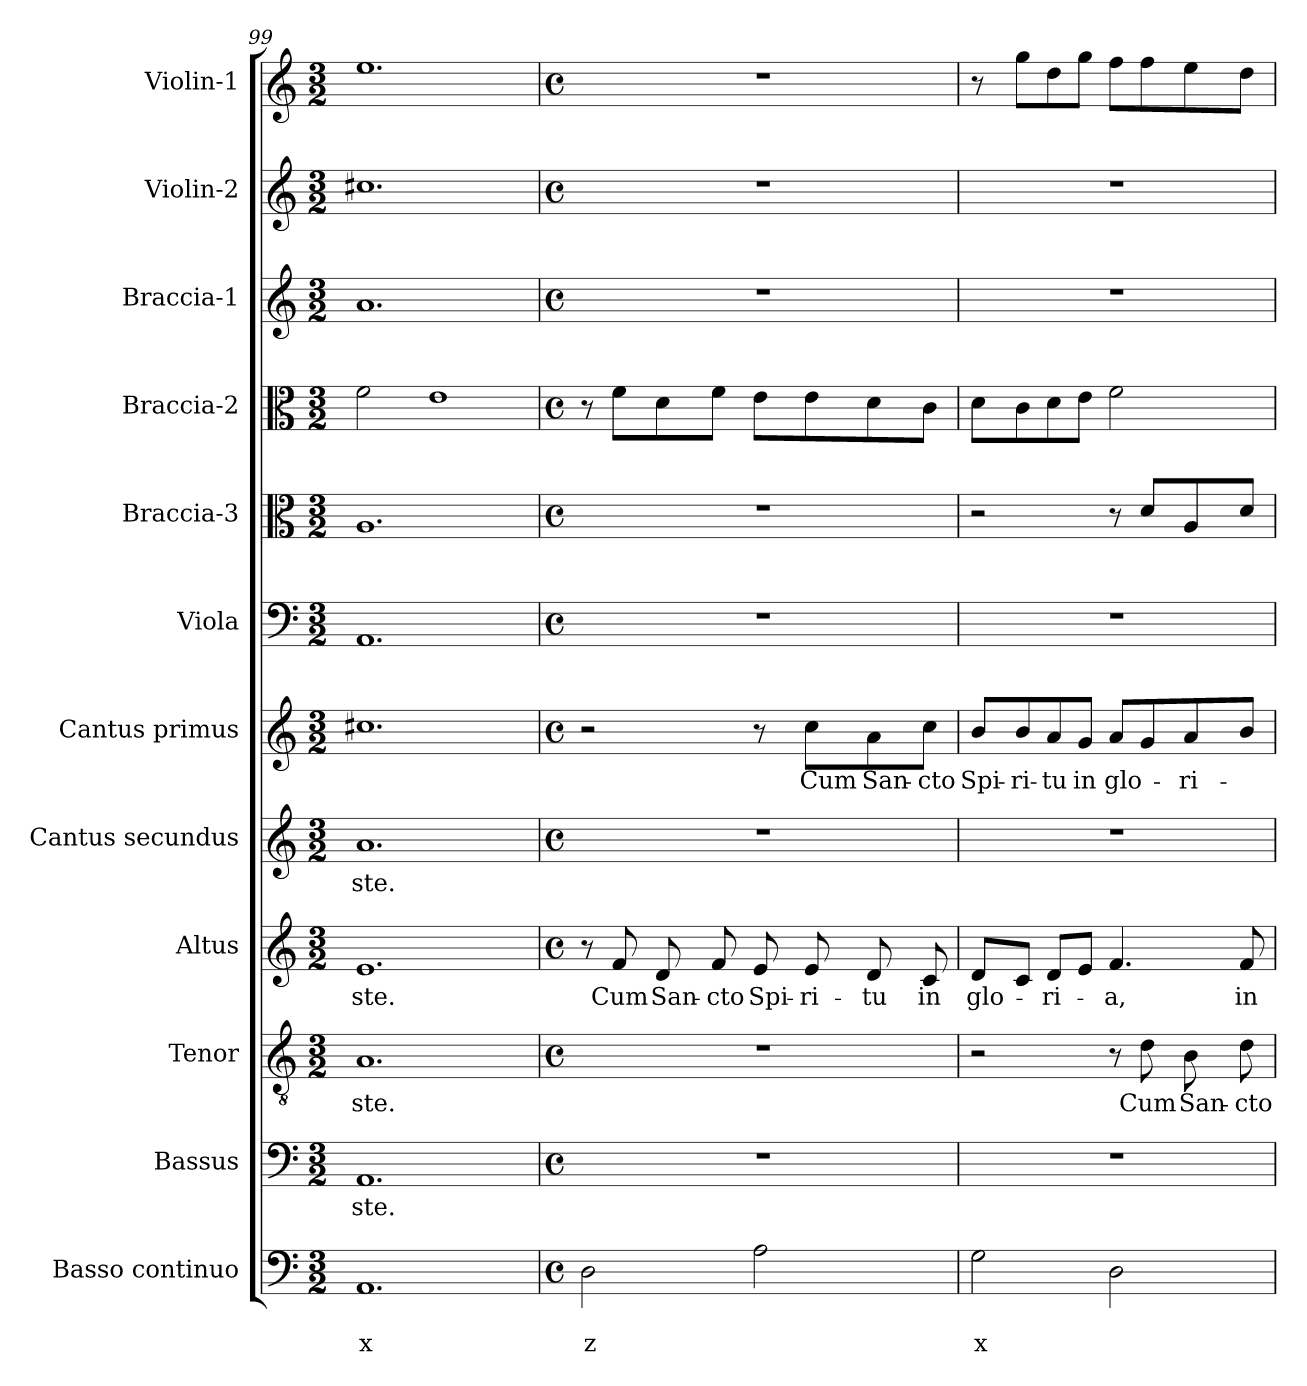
**kern	**text	**text	**kern	**text	**kern	**text	**kern	**text	**kern	**text	**kern	**text	**kern	**kern	**kern	**kern	**kern	**kern
*part12	*part12	*part12	*part11	*part11	*part10	*part10	*part9	*part9	*part8	*part8	*part7	*part7	*part6	*part5	*part4	*part3	*part2	*part1
*staff12	*staff12	*staff12	*staff11	*staff11	*staff10	*staff10	*staff9	*staff9	*staff8	*staff8	*staff7	*staff7	*staff6	*staff5	*staff4	*staff3	*staff2	*staff1
*I"Basso continuo	*	*	*I"Bassus	*	*I"Tenor	*	*I"Altus	*	*I"Cantus secundus	*	*I"Cantus primus	*	*I"Viola	*I"Braccia-3	*I"Braccia-2	*I"Braccia-1	*I"Violin-2	*I"Violin-1
*I'BC	*	*	*I'B	*	*I'T	*	*I'A	*	*I'C2	*	*I'C1	*	*I'Va	*I'Br3	*I'Br2	*I'Br1	*I'Vi2	*I'Vi1
*clefF4	*	*	*clefF4	*	*clefGv2	*	*clefG2	*	*clefG2	*	*clefG2	*	*clefF4	*clefC3	*clefC3	*clefG2	*clefG2	*clefG2
*k[]	*	*	*k[]	*	*k[]	*	*k[]	*	*k[]	*	*k[]	*	*k[]	*k[]	*k[]	*k[]	*k[]	*k[]
*C:	*	*	*C:	*	*C:	*	*C:	*	*C:	*	*C:	*	*C:	*C:	*C:	*C:	*C:	*C:
*M3/2	*	*	*M3/2	*	*M3/2	*	*M3/2	*	*M3/2	*	*M3/2	*	*M3/2	*M3/2	*M3/2	*M3/2	*M3/2	*M3/2
=99	=99	=99	=99	=99	=99	=99	=99	=99	=99	=99	=99	=99	=99	=99	=99	=99	=99	=99
!	!	!LO:LY:b	!	!	!	!	!	!	!	!	!	!	!	!	!	!	!	!
!	!	!	!	!LO:LY:b	!	!	!	!	!	!	!	!	!	!	!	!	!	!
!	!	!	!	!	!	!LO:LY:b	!	!	!	!	!	!	!	!	!	!	!	!
!	!	!	!	!	!	!	!	!LO:LY:b	!	!	!	!	!	!	!	!	!	!
!	!	!	!	!	!	!	!	!	!	!LO:LY:b	!	!	!	!	!	!	!	!
1.AA	.	x	1.AA	-ste.	1.A	-ste.	1.e	-ste.	1.a	-ste.	1.cc#X	.	1.AA	1.A	2f\	1.a	1.cc#X	1.ee
.	.	.	.	.	.	.	.	.	.	.	.	.	.	.	1e	.	.	.
!!LO:PB:g=z
=100	=100	=100	=100	=100	=100	=100	=100	=100	=100	=100	=100	=100	=100	=100	=100	=100	=100	=100
*M4/4	*	*	*M4/4	*	*M4/4	*	*M4/4	*	*M4/4	*	*M4/4	*	*M4/4	*M4/4	*M4/4	*M4/4	*M4/4	*M4/4
*met(c)	*	*	*met(c)	*	*met(c)	*	*met(c)	*	*met(c)	*	*met(c)	*	*met(c)	*met(c)	*met(c)	*met(c)	*met(c)	*met(c)
!	!	!LO:LY:b	!	!	!	!	!	!	!	!	!	!	!	!	!	!	!	!
2D\	.	z	1r	.	1r	.	8r	.	1r	.	2r	.	1r	1r	8r	1r	1r	1r
!	!	!	!	!	!	!	!	!LO:LY:b	!	!	!	!	!	!	!	!	!	!
.	.	.	.	.	.	.	8f/	Cum	.	.	.	.	.	.	8f\L	.	.	.
!	!	!	!	!	!	!	!	!LO:LY:b	!	!	!	!	!	!	!	!	!	!
.	.	.	.	.	.	.	8d/	San-	.	.	.	.	.	.	8d\	.	.	.
!	!	!	!	!	!	!	!	!LO:LY:b	!	!	!	!	!	!	!	!	!	!
.	.	.	.	.	.	.	8f/	-cto	.	.	.	.	.	.	8f\J	.	.	.
!	!	!	!	!	!	!	!	!LO:LY:b	!	!	!	!	!	!	!	!	!	!
2A\	.	.	.	.	.	.	8e/	Spi-	.	.	8r	.	.	.	8e\L	.	.	.
!	!	!	!	!	!	!	!	!LO:LY:b	!	!	!	!	!	!	!	!	!	!
!	!	!	!	!	!	!	!	!	!	!	!	!LO:LY:b	!	!	!	!	!	!
.	.	.	.	.	.	.	8e/	-ri-	.	.	8cc\L	Cum	.	.	8e\	.	.	.
!	!	!	!	!	!	!	!	!LO:LY:b	!	!	!	!	!	!	!	!	!	!
!	!	!	!	!	!	!	!	!	!	!	!	!LO:LY:b	!	!	!	!	!	!
.	.	.	.	.	.	.	8d/	-tu	.	.	8a\	San-	.	.	8d\	.	.	.
!	!	!	!	!	!	!	!	!LO:LY:b	!	!	!	!	!	!	!	!	!	!
!	!	!	!	!	!	!	!	!	!	!	!	!LO:LY:b	!	!	!	!	!	!
.	.	.	.	.	.	.	8c/	in	.	.	8cc\J	-cto	.	.	8c\J	.	.	.
=101	=101	=101	=101	=101	=101	=101	=101	=101	=101	=101	=101	=101	=101	=101	=101	=101	=101	=101
!	!	!LO:LY:b	!	!	!	!	!	!	!	!	!	!	!	!	!	!	!	!
!	!	!	!	!	!	!	!	!LO:LY:b	!	!	!	!	!	!	!	!	!	!
!	!	!	!	!	!	!	!	!	!	!	!	!LO:LY:b	!	!	!	!	!	!
2G\	.	x	1r	.	2r	.	8d/L	glo-	1r	.	8b/L	Spi-	1r	2r	8d\L	1r	1r	8r
!	!	!	!	!	!	!	!	!	!	!	!	!LO:LY:b	!	!	!	!	!	!
.	.	.	.	.	.	.	8c/J	.	.	.	8b/	-ri-	.	.	8c\	.	.	8gg\L
!	!	!	!	!	!	!	!	!LO:LY:b	!	!	!	!	!	!	!	!	!	!
!	!	!	!	!	!	!	!	!	!	!	!	!LO:LY:b	!	!	!	!	!	!
.	.	.	.	.	.	.	8d/L	-ri-	.	.	8a/	-tu	.	.	8d\	.	.	8dd\
!	!	!	!	!	!	!	!	!	!	!	!	!LO:LY:b	!	!	!	!	!	!
.	.	.	.	.	.	.	8e/J	.	.	.	8g/J	in	.	.	8e\J	.	.	8gg\J
!	!	!	!	!	!	!	!	!LO:LY:b	!	!	!	!	!	!	!	!	!	!
!	!	!	!	!	!	!	!	!	!	!	!	!LO:LY:b	!	!	!	!	!	!
2D\	.	.	.	.	8r	.	4.f/	-a,	.	.	8a/L	glo-	.	8r	2f\	.	.	8ff\L
!	!	!	!	!	!	!LO:LY:b	!	!	!	!	!	!	!	!	!	!	!	!
.	.	.	.	.	8d\	Cum	.	.	.	.	8g/	.	.	8d/L	.	.	.	8ff\
!	!	!	!	!	!	!LO:LY:b	!	!	!	!	!	!	!	!	!	!	!	!
!	!	!	!	!	!	!	!	!	!	!	!	!LO:LY:b	!	!	!	!	!	!
.	.	.	.	.	8B\	San-	.	.	.	.	8a/	-ri-	.	8A/	.	.	.	8ee\
!	!	!	!	!	!	!LO:LY:b	!	!	!	!	!	!	!	!	!	!	!	!
!	!	!	!	!	!	!	!	!LO:LY:b	!	!	!	!	!	!	!	!	!	!
.	.	.	.	.	8d\	-cto	8f/	in	.	.	8b/J	.	.	8d/J	.	.	.	8dd\J
=	=	=	=	=	=	=	=	=	=	=	=	=	=	=	=	=	=	=
*-	*-	*-	*-	*-	*-	*-	*-	*-	*-	*-	*-	*-	*-	*-	*-	*-	*-	*-
